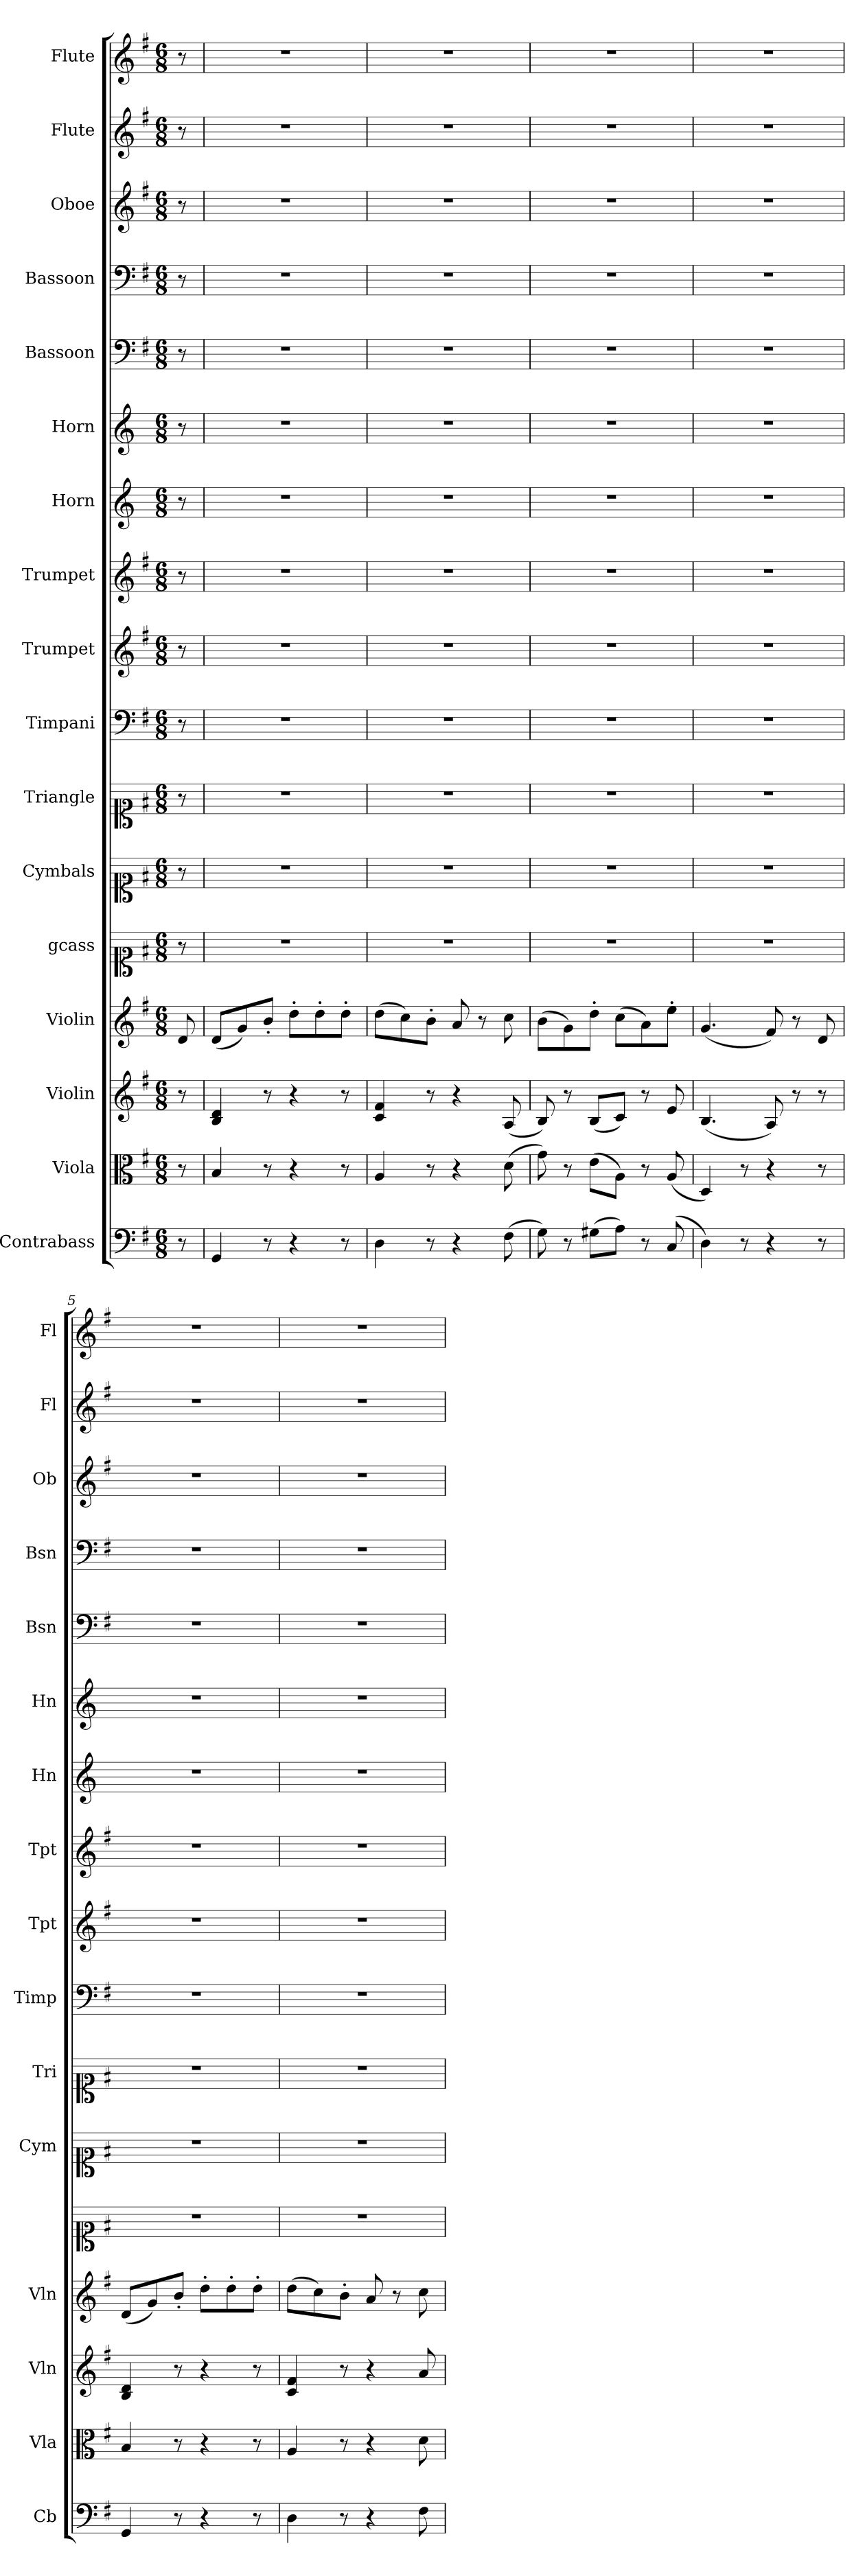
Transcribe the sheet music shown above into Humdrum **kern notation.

**kern	**kern	**kern	**kern	**kern	**kern	**kern	**kern	**kern	**kern	**kern	**kern	**kern	**kern	**kern	**kern	**kern
*part17	*part16	*part15	*part14	*part13	*part12	*part11	*part10	*part9	*part8	*part7	*part6	*part5	*part4	*part3	*part2	*part1
*staff17	*staff16	*staff15	*staff14	*staff13	*staff12	*staff11	*staff10	*staff9	*staff8	*staff7	*staff6	*staff5	*staff4	*staff3	*staff2	*staff1
*I"Contrabass	*I"Viola	*I"Violin	*I"Violin	*I"gcass	*I"Cymbals	*I"Triangle	*I"Timpani	*I"Trumpet	*I"Trumpet	*I"Horn	*I"Horn	*I"Bassoon	*I"Bassoon	*I"Oboe	*I"Flute	*I"Flute
*I'Cb	*I'Vla	*I'Vln	*I'Vln	*	*I'Cym	*I'Tri	*I'Timp	*I'Tpt	*I'Tpt	*I'Hn	*I'Hn	*I'Bsn	*I'Bsn	*I'Ob	*I'Fl	*I'Fl
*clefF4	*clefC3	*clefG2	*clefG2	*clefC1	*clefC1	*clefC1	*clefF4	*clefG2	*clefG2	*clefG2	*clefG2	*clefF4	*clefF4	*clefG2	*clefG2	*clefG2
*k[f#]	*k[f#]	*k[f#]	*k[f#]	*k[f#]	*k[f#]	*k[f#]	*k[f#]	*k[f#]	*k[f#]	*k[]	*k[]	*k[f#]	*k[f#]	*k[f#]	*k[f#]	*k[f#]
*M6/8	*M6/8	*M6/8	*M6/8	*M6/8	*M6/8	*M6/8	*M6/8	*M6/8	*M6/8	*M6/8	*M6/8	*M6/8	*M6/8	*M6/8	*M6/8	*M6/8
=	=	=	=	=	=	=	=	=	=	=	=	=	=	=	=	=
8r	8r	8r	8d/	8r	8r	8r	8r	8r	8r	8r	8r	8r	8r	8r	8r	8r
=1	=1	=1	=1	=1	=1	=1	=1	=1	=1	=1	=1	=1	=1	=1	=1	=1
4GG/	4B/	4B/ 4d/	(8d/L	2.r	2.r	2.r	2.r	2.r	2.r	2.r	2.r	2.r	2.r	2.r	2.r	2.r
.	.	.	8g/)	.	.	.	.	.	.	.	.	.	.	.	.	.
8r	8r	8r	8b'/J	.	.	.	.	.	.	.	.	.	.	.	.	.
4r	4r	4r	8dd'\L	.	.	.	.	.	.	.	.	.	.	.	.	.
.	.	.	8dd'\	.	.	.	.	.	.	.	.	.	.	.	.	.
8r	8r	8r	8dd'\J	.	.	.	.	.	.	.	.	.	.	.	.	.
=2	=2	=2	=2	=2	=2	=2	=2	=2	=2	=2	=2	=2	=2	=2	=2	=2
4D\	4A/	4c/ 4f#/	(8dd\L	2.r	2.r	2.r	2.r	2.r	2.r	2.r	2.r	2.r	2.r	2.r	2.r	2.r
.	.	.	8cc\)	.	.	.	.	.	.	.	.	.	.	.	.	.
8r	8r	8r	8b'\J	.	.	.	.	.	.	.	.	.	.	.	.	.
4r	4r	4r	8a/	.	.	.	.	.	.	.	.	.	.	.	.	.
.	.	.	8r	.	.	.	.	.	.	.	.	.	.	.	.	.
(8F#\	(8d\	(8A/	8cc\	.	.	.	.	.	.	.	.	.	.	.	.	.
=3	=3	=3	=3	=3	=3	=3	=3	=3	=3	=3	=3	=3	=3	=3	=3	=3
8G\)	8g\)	8B/)	(8b\L	2.r	2.r	2.r	2.r	2.r	2.r	2.r	2.r	2.r	2.r	2.r	2.r	2.r
8r	8r	8r	8g\)	.	.	.	.	.	.	.	.	.	.	.	.	.
(8G#X\L	(8e\L	(8B/L	8dd'\J	.	.	.	.	.	.	.	.	.	.	.	.	.
8A\J)	8A\J)	8c/J)	(8cc\L	.	.	.	.	.	.	.	.	.	.	.	.	.
8r	8r	8r	8a\)	.	.	.	.	.	.	.	.	.	.	.	.	.
(8C/	(8A/	8e/	8ee'\J	.	.	.	.	.	.	.	.	.	.	.	.	.
=4	=4	=4	=4	=4	=4	=4	=4	=4	=4	=4	=4	=4	=4	=4	=4	=4
4D\)	4D/)	(4.B/	(4.g/	2.r	2.r	2.r	2.r	2.r	2.r	2.r	2.r	2.r	2.r	2.r	2.r	2.r
8r	8r	.	.	.	.	.	.	.	.	.	.	.	.	.	.	.
4r	4r	8A/)	8f#/)	.	.	.	.	.	.	.	.	.	.	.	.	.
.	.	8r	8r	.	.	.	.	.	.	.	.	.	.	.	.	.
8r	8r	8r	8d/	.	.	.	.	.	.	.	.	.	.	.	.	.
=5	=5	=5	=5	=5	=5	=5	=5	=5	=5	=5	=5	=5	=5	=5	=5	=5
4GG/	4B/	4B/ 4d/	(8d/L	2.r	2.r	2.r	2.r	2.r	2.r	2.r	2.r	2.r	2.r	2.r	2.r	2.r
.	.	.	8g/)	.	.	.	.	.	.	.	.	.	.	.	.	.
8r	8r	8r	8b'/J	.	.	.	.	.	.	.	.	.	.	.	.	.
4r	4r	4r	8dd'\L	.	.	.	.	.	.	.	.	.	.	.	.	.
.	.	.	8dd'\	.	.	.	.	.	.	.	.	.	.	.	.	.
8r	8r	8r	8dd'\J	.	.	.	.	.	.	.	.	.	.	.	.	.
=6	=6	=6	=6	=6	=6	=6	=6	=6	=6	=6	=6	=6	=6	=6	=6	=6
4D\	4A/	4c/ 4f#/	(8dd\L	2.r	2.r	2.r	2.r	2.r	2.r	2.r	2.r	2.r	2.r	2.r	2.r	2.r
.	.	.	8cc\)	.	.	.	.	.	.	.	.	.	.	.	.	.
8r	8r	8r	8b'\J	.	.	.	.	.	.	.	.	.	.	.	.	.
4r	4r	4r	8a/	.	.	.	.	.	.	.	.	.	.	.	.	.
.	.	.	8r	.	.	.	.	.	.	.	.	.	.	.	.	.
8F#\	8d\	8a/	8cc\	.	.	.	.	.	.	.	.	.	.	.	.	.
=	=	=	=	=	=	=	=	=	=	=	=	=	=	=	=	=
*-	*-	*-	*-	*-	*-	*-	*-	*-	*-	*-	*-	*-	*-	*-	*-	*-
